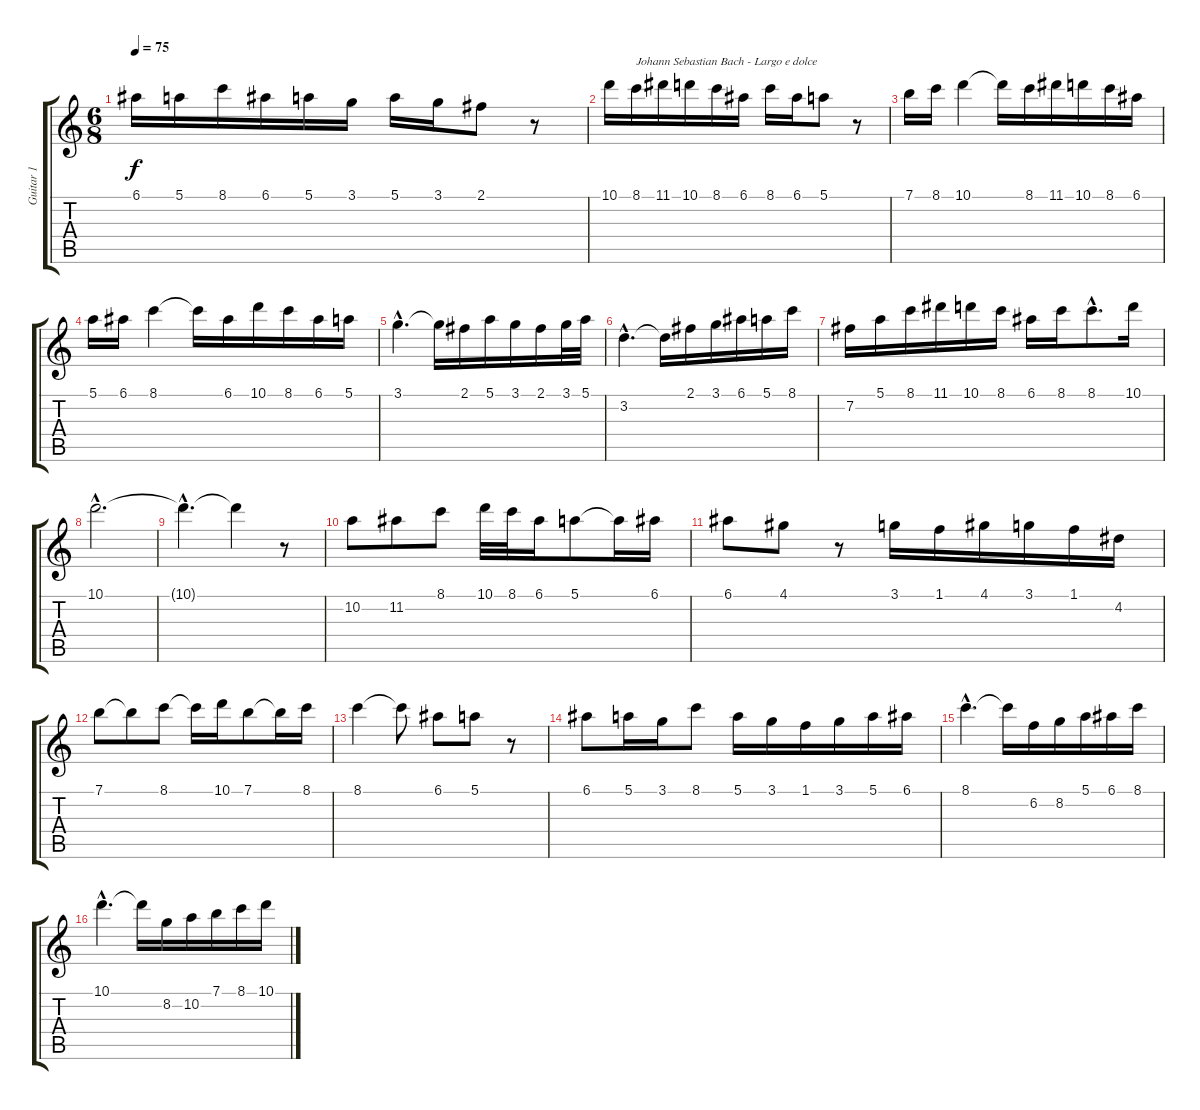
\track ("Guitar 1" "Guitar 1") {instrument acousticguitarnylon}
\staff {score tabs}
\tuning (E4 B3 G3 D3 A2 E2) {hide}
\ts (6 8)
\tempo 75
\clef g2
\ks c
6.1.16{dy f instrument acousticguitarnylon} 5.1.16 8.1.16 6.1.16 5.1.16 3.1.16 5.1.16 3.1.16 2.1.8 r.8 |
10.1.16 8.1.16{txt "Johann Sebastian Bach - Largo e dolce"} 11.1.16 10.1.16 8.1.16 6.1.16 8.1.16 6.1.16 5.1.8 r.8 |
7.1.16 8.1.16 10.1.4 10.1{t}.16 8.1.16 11.1.16 10.1.16 8.1.16 6.1.16 |
5.1.16 6.1.16 8.1.4 8.1{t}.16 6.1.16 10.1.16 8.1.16 6.1.16 5.1.16 |
3.1{hac}.4{d} 3.1{t}.16 2.1.16 5.1.16 3.1.16 2.1.16 3.1.32 5.1.32 |
3.2{hac}.4{d} 3.2{t}.16 2.1.16 3.1.16 6.1.16 5.1.16 8.1.16 |
7.2.16 5.1.16 8.1.16 11.1.16 10.1.16 8.1.16 6.1.16 8.1.16 8.1{hac}.8{d} 10.1.16 |
10.1{hac}.2{d} |
10.1{hac t}.4{d} 10.1{t}.4 r.8 |
10.2.8 11.2.8 8.1.8 10.1.32 8.1.32 6.1.16 5.1.8 5.1{t}.16 6.1.16 |
6.1.8 4.1.8 r.8 3.1.16 1.1.16 4.1.16 3.1.16 1.1.16 4.2.16 |
7.1.8 7.1{t}.8 8.1.8 8.1{t}.16 10.1.16 7.1.8 7.1{t}.16 8.1.16 |
8.1.4 8.1{t}.8 6.1.8 5.1.8 r.8 |
6.1.8 5.1.16 3.1.16 8.1.8 5.1.16 3.1.16 1.1.16 3.1.16 5.1.16 6.1.16 |
8.1{hac}.4{d} 8.1{t}.16 6.2.16 8.2.16 5.1.16 6.1.16 8.1.16 |
10.1{hac}.4{d} 10.1{t}.16 8.2.16 10.2.16 7.1.16 8.1.16 10.1.16
